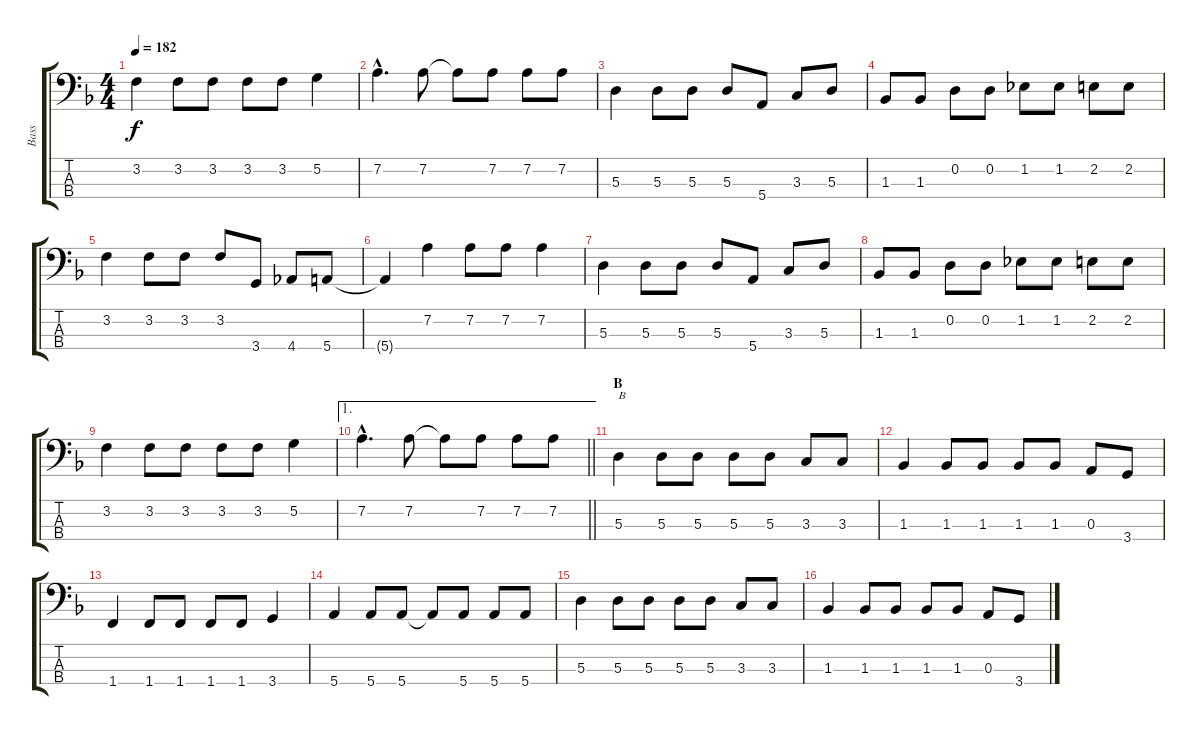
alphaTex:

\track ("Bass" "Bass") {instrument electricbasspick}
\staff {score tabs}
\tuning (G2 D2 A1 E1) {hide}
\ts (4 4)
\tempo 182
\clef f4
\ks f
3.2.4{dy f} 3.2.8 3.2.8 3.2.8 3.2.8 5.2.4 |
7.2{hac}.4{d} 7.2.8 7.2{t}.8 7.2.8 7.2.8 7.2.8 |
5.3.4 5.3.8 5.3.8 5.3.8 5.4.8 3.3.8 5.3.8 |
1.3.8 1.3.8 0.2.8 0.2.8 1.2.8 1.2.8 2.2.8 2.2.8 |
3.2.4 3.2.8 3.2.8 3.2.8 3.4.8 4.4.8 5.4.8 |
5.4{t}.4 7.2.4 7.2.8 7.2.8 7.2.4 |
5.3.4 5.3.8 5.3.8 5.3.8 5.4.8 3.3.8 5.3.8 |
1.3.8 1.3.8 0.2.8 0.2.8 1.2.8 1.2.8 2.2.8 2.2.8 |
3.2.4 3.2.8 3.2.8 3.2.8 3.2.8 5.2.4 |
\ae 1
\barLineRight lightlight
7.2{hac}.4{d} 7.2.8 7.2{t}.8 7.2.8 7.2.8 7.2.8 |
\section ("" "B")
5.3.4{txt "B"} 5.3.8 5.3.8 5.3.8 5.3.8 3.3.8 3.3.8 |
1.3.4 1.3.8 1.3.8 1.3.8 1.3.8 0.3.8 3.4.8 |
1.4.4 1.4.8 1.4.8 1.4.8 1.4.8 3.4.4 |
5.4.4 5.4.8 5.4.8 5.4{t}.8 5.4.8 5.4.8 5.4.8 |
5.3.4 5.3.8 5.3.8 5.3.8 5.3.8 3.3.8 3.3.8 |
1.3.4 1.3.8 1.3.8 1.3.8 1.3.8 0.3.8 3.4.8
